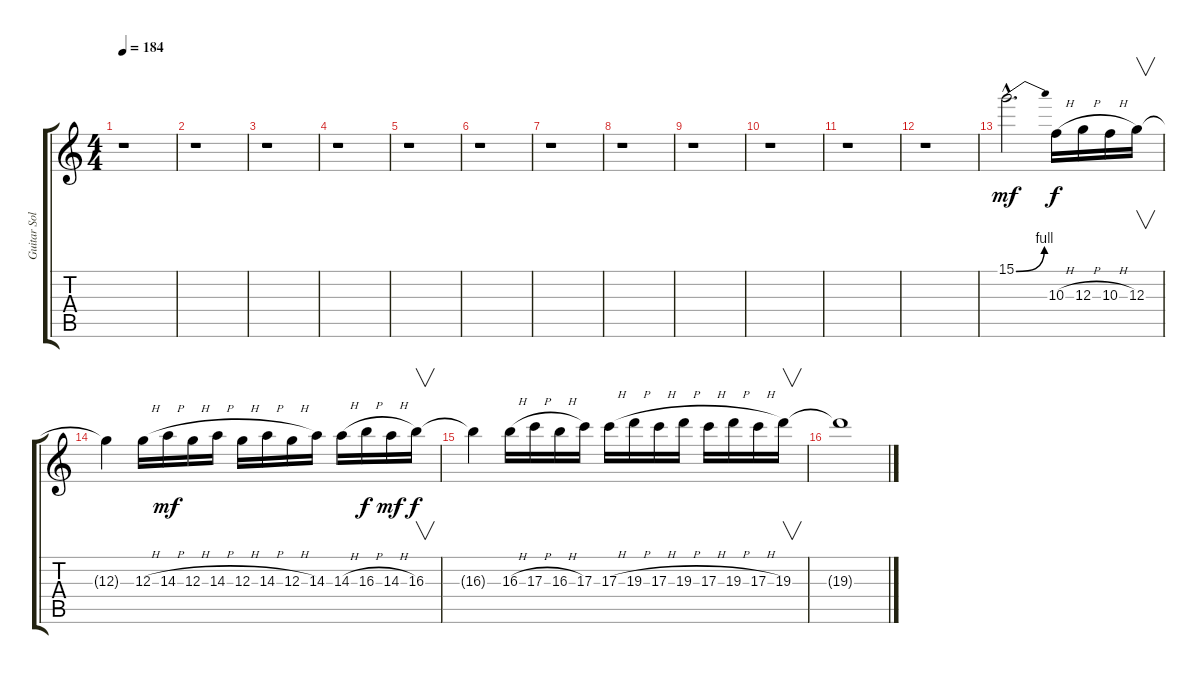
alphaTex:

\track ("Guitar Solo" "Guitar Sol") {instrument overdrivenguitar}
\staff {score tabs}
\tuning (E4 B3 G3 D3 A2 E2) {hide}
\ts (4 4)
\tempo 184
\clef g2
\ks c
r.1{dy f} |
r.1 |
r.1 |
r.1 |
r.1 |
r.1 |
r.1 |
r.1 |
r.1 |
r.1 |
r.1 |
r.1 |
15.1{be (bend 0 0 60 4) hac}.2{d dy mf} 10.3{h}.16{dy f} 12.3{h}.16 10.3{h}.16 12.3.16{v} |
12.3{t}.4 12.3{h}.16 14.3{h}.16{dy mf} 12.3{h}.16 14.3{h}.16 12.3{h}.16 14.3{h}.16 12.3{h}.16 14.3.16 14.3{h}.16 16.3{h}.16{dy f} 14.3{h}.16{dy mf} 16.3.16{v dy f} |
16.3{t}.4 16.3{h}.16 17.3{h}.16 16.3{h}.16 17.3.16 17.3{h}.16 19.3{h}.16 17.3{h}.16 19.3{h}.16 17.3{h}.16 19.3{h}.16 17.3{h}.16 19.3.16{v} |
19.3{t}.1
